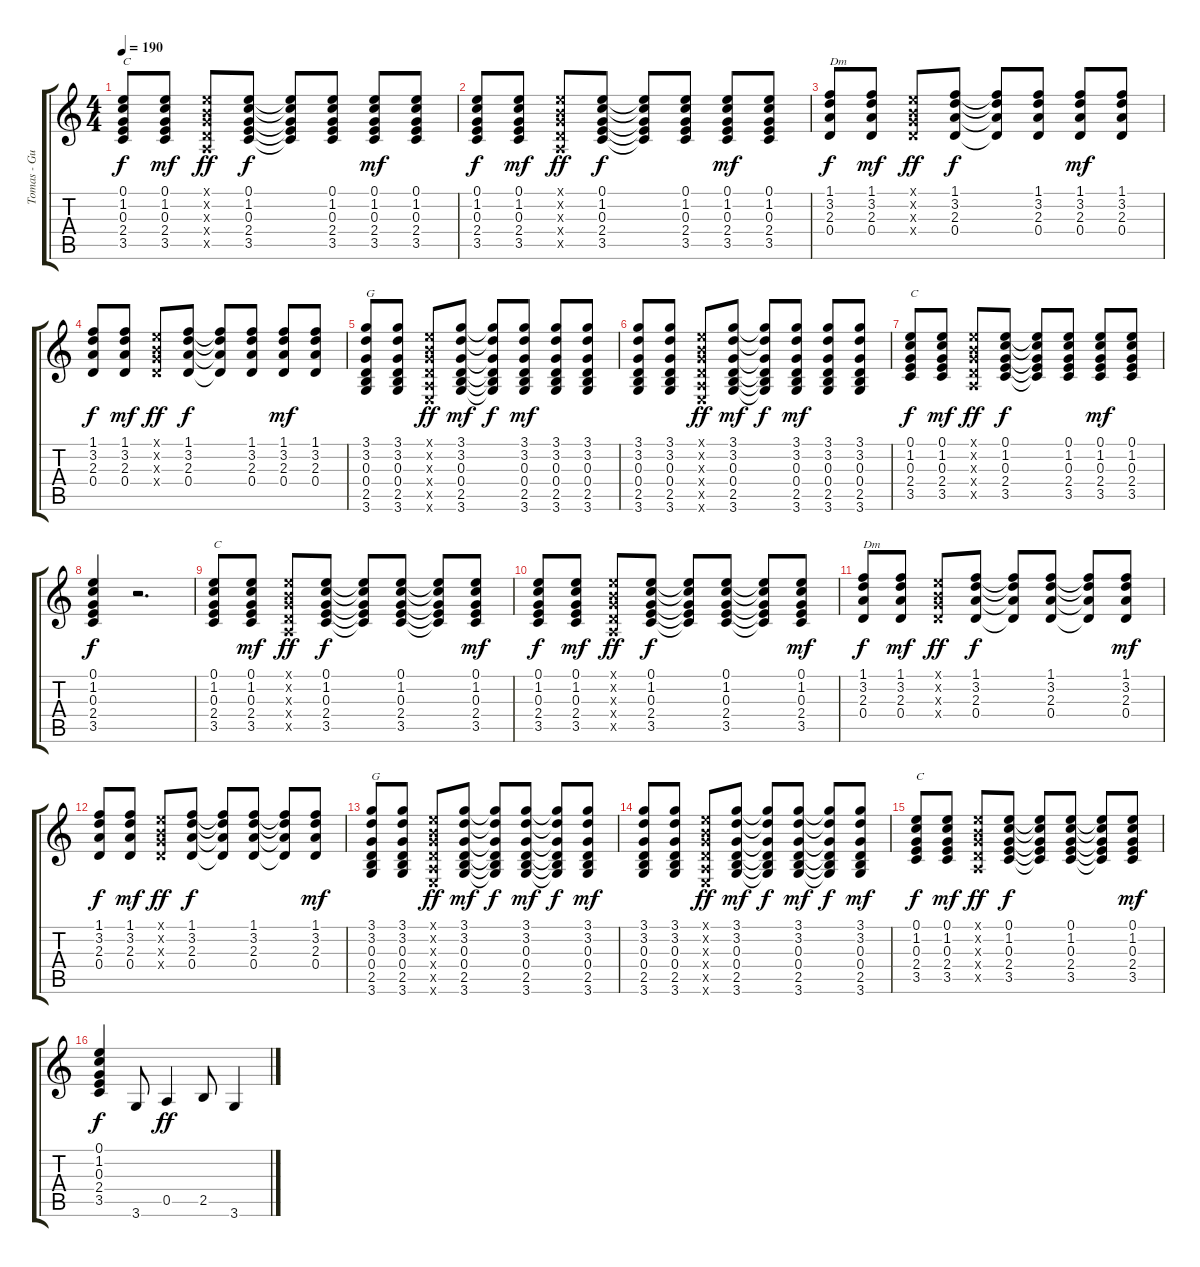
\track ("Tomas - Guitar" "Tomas - Gu") {instrument acousticguitarsteel}
\staff {score tabs}
\tuning (E4 B3 G3 D3 A2 E2) {hide}
\ts (4 4)
\tempo 190
\clef g2
\ks c
(0.1 1.2 0.3 2.4 3.5).8{txt "C" dy f} (0.1 1.2 0.3 2.4 3.5).8{dy mf} (0.1{x} 0.2{x} 0.3{x} 0.4{x} 0.5{x}).8{dy ff} (0.1 1.2 0.3 2.4 3.5).8{dy f} (0.1{t} 1.2{t} 0.3{t} 2.4{t} 3.5{t}).8 (0.1 1.2 0.3 2.4 3.5).8 (0.1 1.2 0.3 2.4 3.5).8{dy mf} (0.1 1.2 0.3 2.4 3.5).8 |
(0.1 1.2 0.3 2.4 3.5).8{dy f} (0.1 1.2 0.3 2.4 3.5).8{dy mf} (0.1{x} 0.2{x} 0.3{x} 0.4{x} 0.5{x}).8{dy ff} (0.1 1.2 0.3 2.4 3.5).8{dy f} (0.1{t} 1.2{t} 0.3{t} 2.4{t} 3.5{t}).8 (0.1 1.2 0.3 2.4 3.5).8 (0.1 1.2 0.3 2.4 3.5).8{dy mf} (0.1 1.2 0.3 2.4 3.5).8 |
(1.1 3.2 2.3 0.4).8{txt "Dm" dy f} (1.1 3.2 2.3 0.4).8{dy mf} (0.1{x} 0.2{x} 0.3{x} 0.4{x}).8{dy ff} (1.1 3.2 2.3 0.4).8{dy f} (1.1{t} 3.2{t} 2.3{t} 0.4{t}).8 (1.1 3.2 2.3 0.4).8 (1.1 3.2 2.3 0.4).8{dy mf} (1.1 3.2 2.3 0.4).8 |
(1.1 3.2 2.3 0.4).8{dy f} (1.1 3.2 2.3 0.4).8{dy mf} (0.1{x} 0.2{x} 0.3{x} 0.4{x}).8{dy ff} (1.1 3.2 2.3 0.4).8{dy f} (1.1{t} 3.2{t} 2.3{t} 0.4{t}).8 (1.1 3.2 2.3 0.4).8 (1.1 3.2 2.3 0.4).8{dy mf} (1.1 3.2 2.3 0.4).8 |
(3.1 3.2 0.3 0.4 2.5 3.6).8{txt "G"} (3.1 3.2 0.3 0.4 2.5 3.6).8 (0.1{x} 0.2{x} 0.3{x} 0.4{x} 0.5{x} 0.6{x}).8{dy ff} (3.1 3.2 0.3 0.4 2.5 3.6).8{dy mf} (3.1{t} 3.2{t} 0.3{t} 0.4{t} 2.5{t} 3.6{t}).8{dy f} (3.1 3.2 0.3 0.4 2.5 3.6).8{dy mf} (3.1 3.2 0.3 0.4 2.5 3.6).8 (3.1 3.2 0.3 0.4 2.5 3.6).8 |
(3.1 3.2 0.3 0.4 2.5 3.6).8 (3.1 3.2 0.3 0.4 2.5 3.6).8 (0.1{x} 0.2{x} 0.3{x} 0.4{x} 0.5{x} 0.6{x}).8{dy ff} (3.1 3.2 0.3 0.4 2.5 3.6).8{dy mf} (3.1{t} 3.2{t} 0.3{t} 0.4{t} 2.5{t} 3.6{t}).8{dy f} (3.1 3.2 0.3 0.4 2.5 3.6).8{dy mf} (3.1 3.2 0.3 0.4 2.5 3.6).8 (3.1 3.2 0.3 0.4 2.5 3.6).8 |
(0.1 1.2 0.3 2.4 3.5).8{txt "C" dy f} (0.1 1.2 0.3 2.4 3.5).8{dy mf} (0.1{x} 0.2{x} 0.3{x} 0.4{x} 0.5{x}).8{dy ff} (0.1 1.2 0.3 2.4 3.5).8{dy f} (0.1{t} 1.2{t} 0.3{t} 2.4{t} 3.5{t}).8 (0.1 1.2 0.3 2.4 3.5).8 (0.1 1.2 0.3 2.4 3.5).8{dy mf} (0.1 1.2 0.3 2.4 3.5).8 |
(0.1 1.2 0.3 2.4 3.5).4{dy f} r.2{d} |
(0.1 1.2 0.3 2.4 3.5).8{txt "C"} (0.1 1.2 0.3 2.4 3.5).8{dy mf} (0.1{x} 0.2{x} 0.3{x} 0.4{x} 0.5{x}).8{dy ff} (0.1 1.2 0.3 2.4 3.5).8{dy f} (0.1{t} 1.2{t} 0.3{t} 2.4{t} 3.5{t}).8 (0.1 1.2 0.3 2.4 3.5).8 (0.1{t} 1.2{t} 0.3{t} 2.4{t} 3.5{t}).8 (0.1 1.2 0.3 2.4 3.5).8{dy mf} |
(0.1 1.2 0.3 2.4 3.5).8{dy f} (0.1 1.2 0.3 2.4 3.5).8{dy mf} (0.1{x} 0.2{x} 0.3{x} 0.4{x} 0.5{x}).8{dy ff} (0.1 1.2 0.3 2.4 3.5).8{dy f} (0.1{t} 1.2{t} 0.3{t} 2.4{t} 3.5{t}).8 (0.1 1.2 0.3 2.4 3.5).8 (0.1{t} 1.2{t} 0.3{t} 2.4{t} 3.5{t}).8 (0.1 1.2 0.3 2.4 3.5).8{dy mf} |
(1.1 3.2 2.3 0.4).8{txt "Dm" dy f} (1.1 3.2 2.3 0.4).8{dy mf} (0.1{x} 0.2{x} 0.3{x} 0.4{x}).8{dy ff} (1.1 3.2 2.3 0.4).8{dy f} (1.1{t} 3.2{t} 2.3{t} 0.4{t}).8 (1.1 3.2 2.3 0.4).8 (1.1{t} 3.2{t} 2.3{t} 0.4{t}).8 (1.1 3.2 2.3 0.4).8{dy mf} |
(1.1 3.2 2.3 0.4).8{dy f} (1.1 3.2 2.3 0.4).8{dy mf} (0.1{x} 0.2{x} 0.3{x} 0.4{x}).8{dy ff} (1.1 3.2 2.3 0.4).8{dy f} (1.1{t} 3.2{t} 2.3{t} 0.4{t}).8 (1.1 3.2 2.3 0.4).8 (1.1{t} 3.2{t} 2.3{t} 0.4{t}).8 (1.1 3.2 2.3 0.4).8{dy mf} |
(3.1 3.2 0.3 0.4 2.5 3.6).8{txt "G"} (3.1 3.2 0.3 0.4 2.5 3.6).8 (0.1{x} 0.2{x} 0.3{x} 0.4{x} 0.5{x} 0.6{x}).8{dy ff} (3.1 3.2 0.3 0.4 2.5 3.6).8{dy mf} (3.1{t} 3.2{t} 0.3{t} 0.4{t} 2.5{t} 3.6{t}).8{dy f} (3.1 3.2 0.3 0.4 2.5 3.6).8{dy mf} (3.1{t} 3.2{t} 0.3{t} 0.4{t} 2.5{t} 3.6{t}).8{dy f} (3.1 3.2 0.3 0.4 2.5 3.6).8{dy mf} |
(3.1 3.2 0.3 0.4 2.5 3.6).8 (3.1 3.2 0.3 0.4 2.5 3.6).8 (0.1{x} 0.2{x} 0.3{x} 0.4{x} 0.5{x} 0.6{x}).8{dy ff} (3.1 3.2 0.3 0.4 2.5 3.6).8{dy mf} (3.1{t} 3.2{t} 0.3{t} 0.4{t} 2.5{t} 3.6{t}).8{dy f} (3.1 3.2 0.3 0.4 2.5 3.6).8{dy mf} (3.1{t} 3.2{t} 0.3{t} 0.4{t} 2.5{t} 3.6{t}).8{dy f} (3.1 3.2 0.3 0.4 2.5 3.6).8{dy mf} |
(0.1 1.2 0.3 2.4 3.5).8{txt "C" dy f} (0.1 1.2 0.3 2.4 3.5).8{dy mf} (0.1{x} 0.2{x} 0.3{x} 0.4{x} 0.5{x}).8{dy ff} (0.1 1.2 0.3 2.4 3.5).8{dy f} (0.1{t} 1.2{t} 0.3{t} 2.4{t} 3.5{t}).8 (0.1 1.2 0.3 2.4 3.5).8 (0.1{t} 1.2{t} 0.3{t} 2.4{t} 3.5{t}).8 (0.1 1.2 0.3 2.4 3.5).8{dy mf} |
(0.1 1.2 0.3 2.4 3.5).4{dy f} 3.6.8 0.5.4{dy ff} 2.5.8 3.6.4
